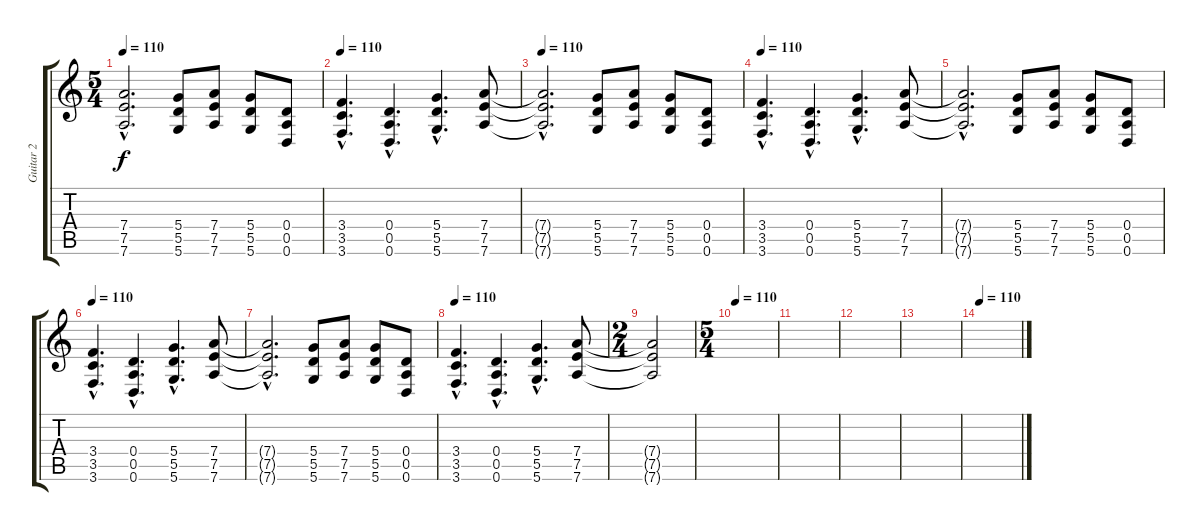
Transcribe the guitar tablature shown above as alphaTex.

\track ("Guitar 2" "Guitar 2") {instrument distortionguitar}
\staff {score tabs}
\tuning (E4 B3 G3 D3 A2 D2) {hide}
\ts (5 4)
\tempo 110
\clef g2
\ks c
(7.4{hac t} 7.5{hac t} 7.6{hac t}).2{d dy f} (5.4 5.5 5.6).8{volume 6 instrument overdrivenguitar} (7.4 7.5 7.6).8 (5.4 5.5 5.6).8 (0.4 0.5 0.6).8 |
\tempo 110
(3.4{hac} 3.5{hac} 3.6{hac}).4{d volume 8 instrument distortionguitar} (0.4{hac} 0.5{hac} 0.6{hac}).4{d} (5.4{hac} 5.5{hac} 5.6{hac}).4{d} (7.4 7.5 7.6).8 |
\tempo 110
(7.4{hac t} 7.5{hac t} 7.6{hac t}).2{d} (5.4 5.5 5.6).8{volume 6 instrument overdrivenguitar} (7.4 7.5 7.6).8 (5.4 5.5 5.6).8 (0.4 0.5 0.6).8 |
\tempo 110
(3.4{hac} 3.5{hac} 3.6{hac}).4{d volume 8 instrument distortionguitar} (0.4{hac} 0.5{hac} 0.6{hac}).4{d} (5.4{hac} 5.5{hac} 5.6{hac}).4{d} (7.4 7.5 7.6).8 |
(7.4{hac t} 7.5{hac t} 7.6{hac t}).2{d} (5.4 5.5 5.6).8{volume 6 instrument overdrivenguitar} (7.4 7.5 7.6).8 (5.4 5.5 5.6).8 (0.4 0.5 0.6).8 |
\tempo 110
(3.4{hac} 3.5{hac} 3.6{hac}).4{d volume 8 instrument distortionguitar} (0.4{hac} 0.5{hac} 0.6{hac}).4{d} (5.4{hac} 5.5{hac} 5.6{hac}).4{d} (7.4 7.5 7.6).8 |
(7.4{hac t} 7.5{hac t} 7.6{hac t}).2{d} (5.4 5.5 5.6).8{volume 6 instrument overdrivenguitar} (7.4 7.5 7.6).8 (5.4 5.5 5.6).8 (0.4 0.5 0.6).8 |
\tempo 110
(3.4{hac} 3.5{hac} 3.6{hac}).4{d volume 8 instrument distortionguitar} (0.4{hac} 0.5{hac} 0.6{hac}).4{d} (5.4{hac} 5.5{hac} 5.6{hac}).4{d} (7.4 7.5 7.6).8 |
\ts (2 4)
(7.4{t} 7.5{t} 7.6{t}).2 |
\ts (5 4)
\tempo 110
|
|
|
|
\tempo 110
